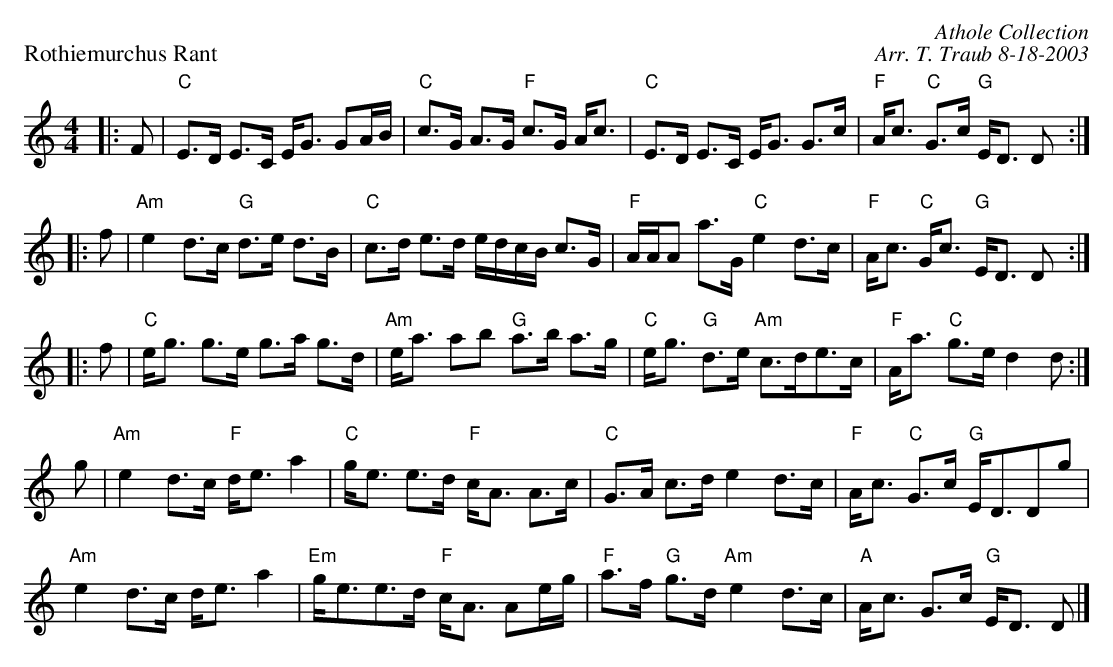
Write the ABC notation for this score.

X:1
P: Rothiemurchus Rant
C: Athole Collection
C: Arr. T. Traub 8-18-2003
K: C
M: 4/4
L: 1/8
|: F|"C"E>D E>C E<G GA/B/|"C"c>G A>G "F"c>G A<c|"C"E>D E>C E<G G>c|"F"A<c "C"G>c "G"E<D D :|
|: f|"Am"e2 d>c "G"d>e d>B|"C"c>d e>d e/d/c/B/ c>G|"F"A/A/A a>G "C"e2 d>c|"F"A<c "C"G<c "G"E<D D :|
|:f|"C"e<g g>e g>a g>d|"Am"e<a ab "G"a>b a>g|"C"e<g "G"d>e "Am"c>de>c|"F"A<a "C"g>e d2 d :|
g |"Am"e2 d>c "F"d<e a2|"C"g<e e>d "F"c<A A>c|"C"G>A c>d e2 d>c|"F"A<c "C"G>c "G"E<DDg|
"Am"e2 d>c d<e a2|"Em"g<ee>d "F"c<A Ae/g/|"F"a>f "G"g>d "Am"e2 d>c|"A"A<c G>c "G"E<D D |]
